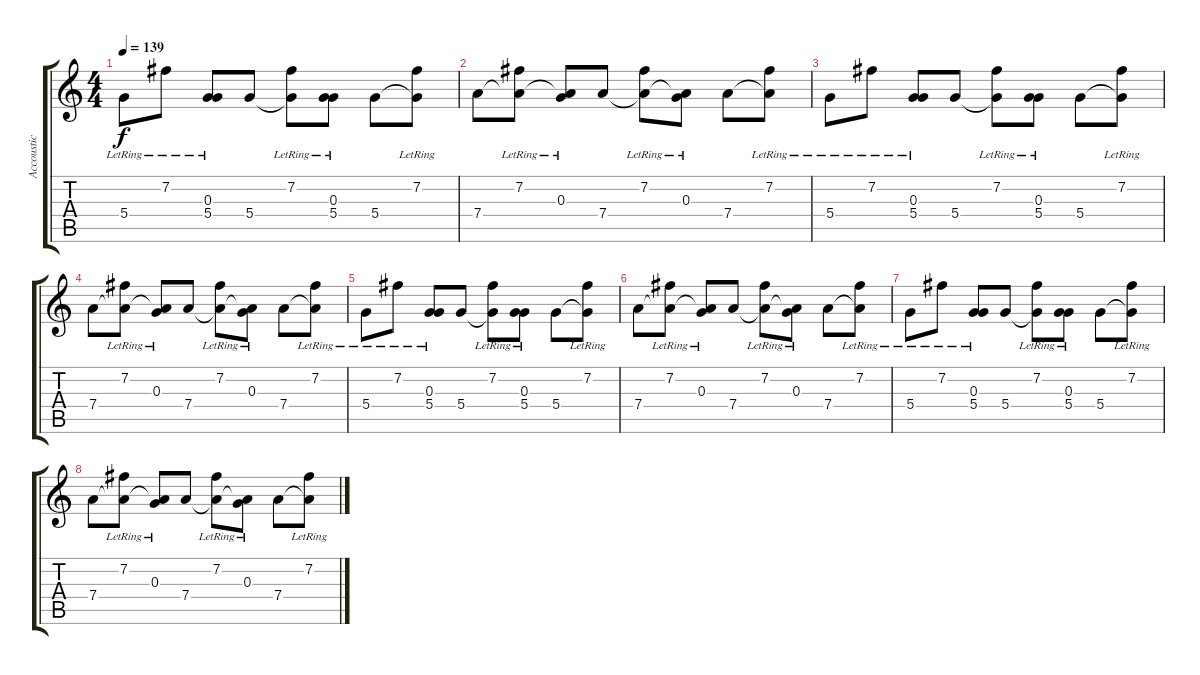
\track ("Accoustic Guitar" "Accoustic ") {instrument electricguitarclean}
\staff {score tabs}
\tuning (E4 B3 G3 D3 A2 E2) {hide}
\ts (4 4)
\tempo 139
\clef g2
\ks c
5.4{lr}.8{dy f} 7.2{lr}.8 (0.3{lr} 5.4).8 5.4.8 (7.2{lr} 5.4{t}).8 (0.3{lr} 5.4).8 5.4.8 (7.2{lr} 5.4{t}).8 |
7.4.8 (7.2{lr} 7.4{t}).8 (0.3{lr} 7.4{t}).8 7.4.8 (7.2{lr} 7.4{t}).8 (0.3{lr} 7.4{t}).8 7.4.8 (7.2{lr} 7.4{t}).8 |
5.4{lr}.8 7.2{lr}.8 (0.3{lr} 5.4).8 5.4.8 (7.2{lr} 5.4{t}).8 (0.3{lr} 5.4).8 5.4.8 (7.2{lr} 5.4{t}).8 |
7.4.8 (7.2{lr} 7.4{t}).8 (0.3{lr} 7.4{t}).8 7.4.8 (7.2{lr} 7.4{t}).8 (0.3{lr} 7.4{t}).8 7.4.8 (7.2{lr} 7.4{t}).8 |
5.4{lr}.8{volume 3} 7.2{lr}.8 (0.3{lr} 5.4).8 5.4.8 (7.2{lr} 5.4{t}).8 (0.3{lr} 5.4).8 5.4.8 (7.2{lr} 5.4{t}).8 |
7.4.8 (7.2{lr} 7.4{t}).8 (0.3{lr} 7.4{t}).8 7.4.8 (7.2{lr} 7.4{t}).8 (0.3{lr} 7.4{t}).8 7.4.8 (7.2{lr} 7.4{t}).8 |
5.4{lr}.8 7.2{lr}.8 (0.3{lr} 5.4).8 5.4.8 (7.2{lr} 5.4{t}).8 (0.3{lr} 5.4).8 5.4.8 (7.2{lr} 5.4{t}).8 |
7.4.8 (7.2{lr} 7.4{t}).8 (0.3{lr} 7.4{t}).8 7.4.8 (7.2{lr} 7.4{t}).8 (0.3{lr} 7.4{t}).8 7.4.8 (7.2{lr} 7.4{t}).8
